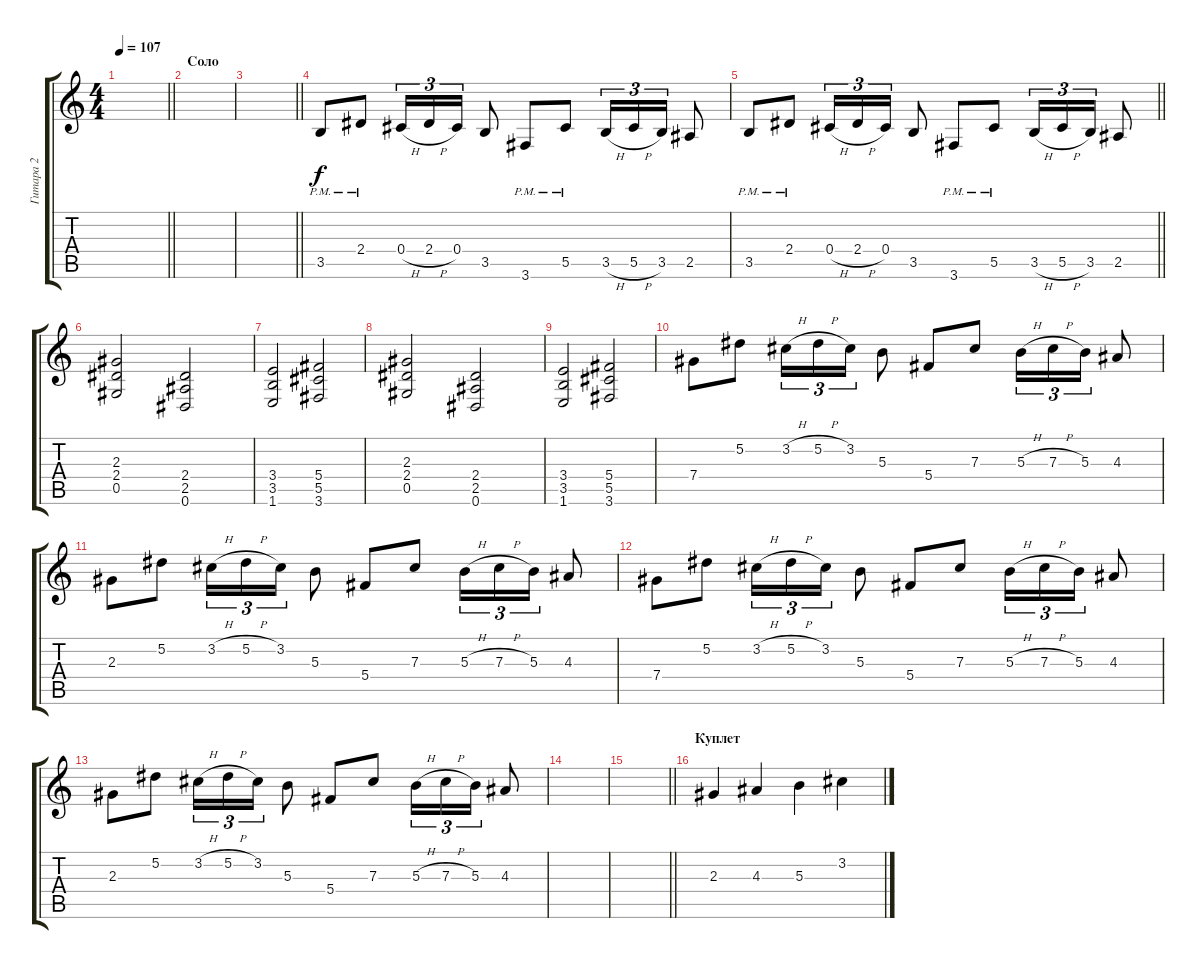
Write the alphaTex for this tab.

\track ("Гитара 2" "Гитара 2") {instrument acousticguitarsteel}
\staff {score tabs}
\tuning (Eb4 Bb3 Gb3 Db3 Ab2 Eb2) {hide}
\ts (4 4)
\tempo 107
\clef g2
\barLineRight lightlight
\ks c
|
\section ("" "Соло")
|
\barLineRight lightlight
|
\section ("" "")
3.5{pm}.8 2.4{pm}.8 0.4{h}.16{tu (3 2)} 2.4{h}.16{tu (3 2)} 0.4.16{tu (3 2)} 3.5.8 3.6{pm}.8 5.5{pm}.8 3.5{h}.16{tu (3 2)} 5.5{h}.16{tu (3 2)} 3.5.16{tu (3 2)} 2.5.8 |
\barLineRight lightlight
3.5{pm}.8 2.4{pm}.8 0.4{h}.16{tu (3 2)} 2.4{h}.16{tu (3 2)} 0.4.16{tu (3 2)} 3.5.8 3.6{pm}.8 5.5{pm}.8 3.5{h}.16{tu (3 2)} 5.5{h}.16{tu (3 2)} 3.5.16{tu (3 2)} 2.5.8 |
(2.3 2.4 0.5).2 (2.4 2.5 0.6).2 |
(3.4 3.5 1.6).2 (5.4 5.5 3.6).2 |
(2.3 2.4 0.5).2 (2.4 2.5 0.6).2 |
(3.4 3.5 1.6).2 (5.4 5.5 3.6).2 |
7.4.8 5.2.8 3.2{h}.16{tu (3 2)} 5.2{h}.16{tu (3 2)} 3.2.16{tu (3 2)} 5.3.8 5.4.8 7.3.8 5.3{h}.16{tu (3 2)} 7.3{h}.16{tu (3 2)} 5.3.16{tu (3 2)} 4.3.8 |
2.3.8 5.2.8 3.2{h}.16{tu (3 2)} 5.2{h}.16{tu (3 2)} 3.2.16{tu (3 2)} 5.3.8 5.4.8 7.3.8 5.3{h}.16{tu (3 2)} 7.3{h}.16{tu (3 2)} 5.3.16{tu (3 2)} 4.3.8 |
7.4.8 5.2.8 3.2{h}.16{tu (3 2)} 5.2{h}.16{tu (3 2)} 3.2.16{tu (3 2)} 5.3.8 5.4.8 7.3.8 5.3{h}.16{tu (3 2)} 7.3{h}.16{tu (3 2)} 5.3.16{tu (3 2)} 4.3.8 |
2.3.8 5.2.8 3.2{h}.16{tu (3 2)} 5.2{h}.16{tu (3 2)} 3.2.16{tu (3 2)} 5.3.8 5.4.8 7.3.8 5.3{h}.16{tu (3 2)} 7.3{h}.16{tu (3 2)} 5.3.16{tu (3 2)} 4.3.8 |
|
\barLineRight lightlight
|
\section ("" "Куплет")
2.3.4 4.3.4 5.3.4 3.2.4
